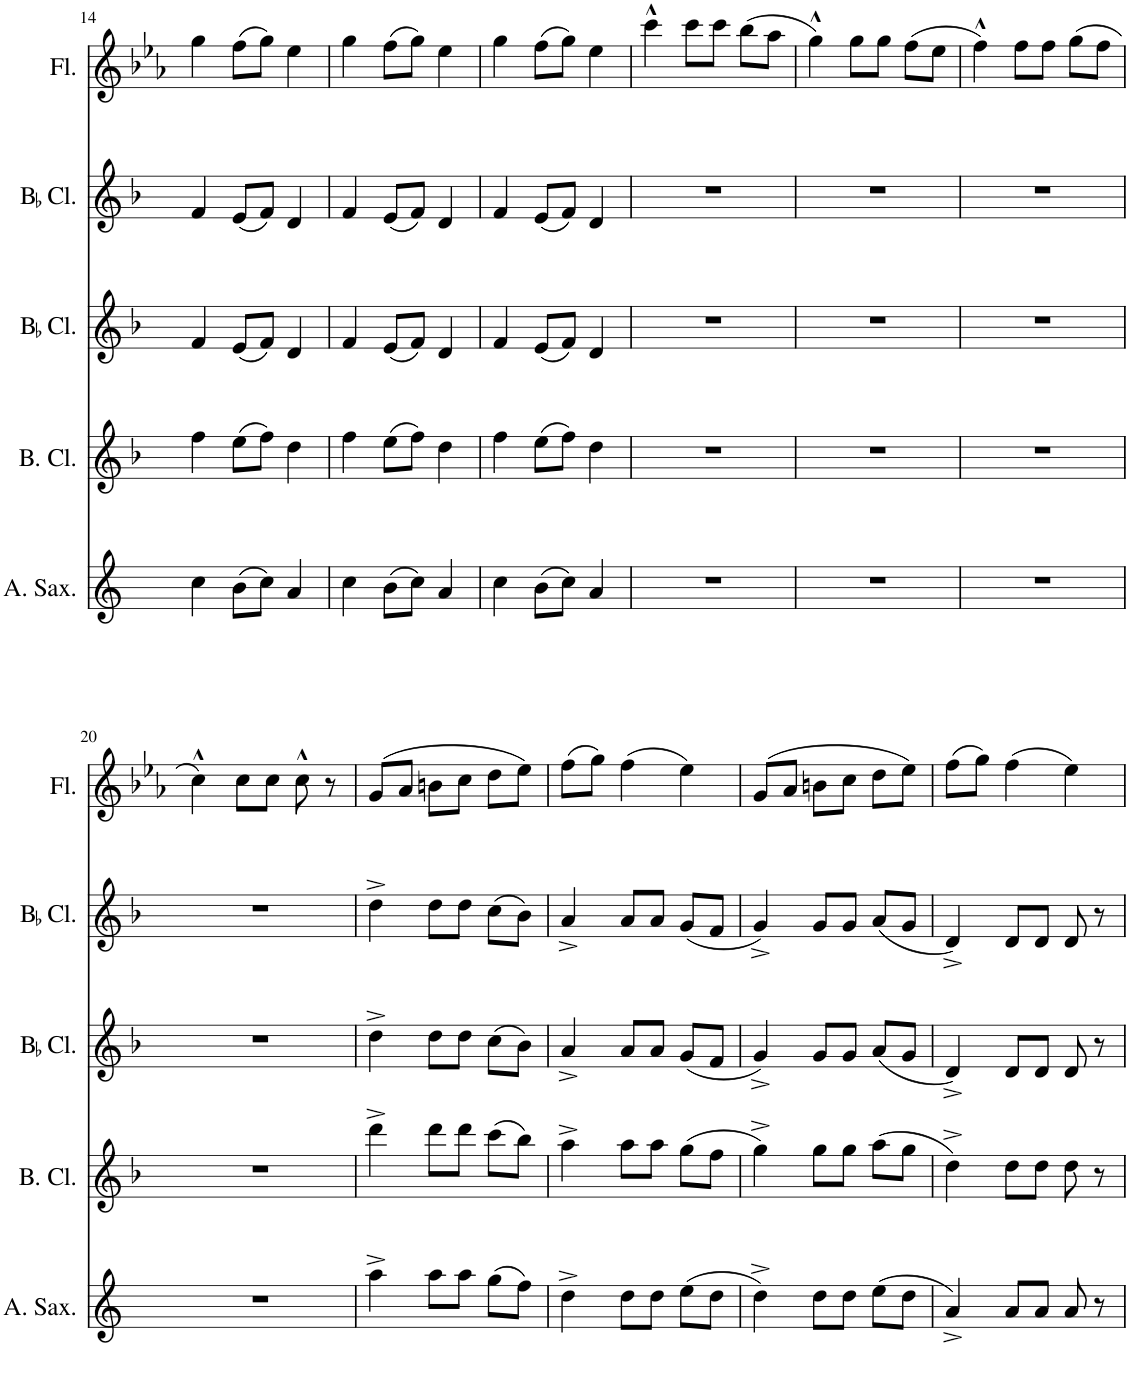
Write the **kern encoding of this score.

**kern	**kern	**kern	**kern	**kern
*part5	*part4	*part3	*part2	*part1
*staff5	*staff4	*staff3	*staff2	*staff1
*I"Alto Saxophone	*I"Bass Clarinet	*I"BaccidentalFlat Clarinet	*I"BaccidentalFlat Clarinet	*I"Flute
*I'A. Sax.	*I'B. Cl.	*I'BaccidentalFlat Cl.	*I'BaccidentalFlat Cl.	*I'Fl.
!!LO:PB:g=z
*clefG2	*clefG2	*clefG2	*clefG2	*clefG2
*Trd5c9	*Trd8c14	*Trd1c2	*Trd1c2	*
*k[]	*k[b-]	*k[b-]	*k[b-]	*k[b-e-a-]
*M3/4	*M3/4	*M3/4	*M3/4	*M3/4
=14	=14	=14	=14	=14
4cc\	4ff\	4f/	4f/	4gg\
(8b\L	(8ee\L	(8e/L	(8e/L	(8ff\L
8cc\J)	8ff\J)	8f/J)	8f/J)	8gg\J)
4a/	4dd\	4d/	4d/	4ee-\
=15	=15	=15	=15	=15
4cc\	4ff\	4f/	4f/	4gg\
(8b\L	(8ee\L	(8e/L	(8e/L	(8ff\L
8cc\J)	8ff\J)	8f/J)	8f/J)	8gg\J)
4a/	4dd\	4d/	4d/	4ee-\
=16	=16	=16	=16	=16
4cc\	4ff\	4f/	4f/	4gg\
(8b\L	(8ee\L	(8e/L	(8e/L	(8ff\L
8cc\J)	8ff\J)	8f/J)	8f/J)	8gg\J)
4a/	4dd\	4d/	4d/	4ee-\
=17	=17	=17	=17	=17
2.r	2.r	2.r	2.r	4ccc^^\
.	.	.	.	8ccc\L
.	.	.	.	8ccc\J
.	.	.	.	(8bb-\L
.	.	.	.	8aa-\J
=18	=18	=18	=18	=18
2.r	2.r	2.r	2.r	4gg^^\)
.	.	.	.	8gg\L
.	.	.	.	8gg\J
.	.	.	.	(8ff\L
.	.	.	.	8ee-\J
=19	=19	=19	=19	=19
2.r	2.r	2.r	2.r	4ff^^\)
.	.	.	.	8ff\L
.	.	.	.	8ff\J
.	.	.	.	(8gg\L
.	.	.	.	8ff\J
!!LO:LB:g=z
=20	=20	=20	=20	=20
2.r	2.r	2.r	2.r	4cc^^\)
.	.	.	.	8cc\L
.	.	.	.	8cc\J
.	.	.	.	8cc^^\
.	.	.	.	8r
=21	=21	=21	=21	=21
4aa^\	4ddd^\	4dd^\	4dd^\	(8g/L
.	.	.	.	8a-/J
8aa\L	8ddd\L	8dd\L	8dd\L	8bn\L
8aa\J	8ddd\J	8dd\J	8dd\J	8cc\J
(8gg\L	(8ccc\L	(8cc\L	(8cc\L	8dd\L
8ff\J)	8bb-\J)	8b-\J)	8b-\J)	8ee-\J)
=22	=22	=22	=22	=22
4dd^\	4aa^\	4a^/	4a^/	(8ff\L
.	.	.	.	8gg\J)
8dd\L	8aa\L	8a/L	8a/L	(4ff\
8dd\J	8aa\J	8a/J	8a/J	.
(8ee\L	(8gg\L	(8g/L	(8g/L	4ee-\)
8dd\J	8ff\J	8f/J	8f/J	.
=23	=23	=23	=23	=23
4dd^\)	4gg^\)	4g^/)	4g^/)	(8g/L
.	.	.	.	8a-/J
8dd\L	8gg\L	8g/L	8g/L	8bn\L
8dd\J	8gg\J	8g/J	8g/J	8cc\J
(8ee\L	(8aa\L	(8a/L	(8a/L	8dd\L
8dd\J	8gg\J	8g/J	8g/J	8ee-\J)
=24	=24	=24	=24	=24
4a^/)	4dd^\)	4d^/)	4d^/)	(8ff\L
.	.	.	.	8gg\J)
8a/L	8dd\L	8d/L	8d/L	(4ff\
8a/J	8dd\J	8d/J	8d/J	.
8a/	8dd\	8d/	8d/	4ee-\)
8r	8r	8r	8r	.
=	=	=	=	=
*-	*-	*-	*-	*-
